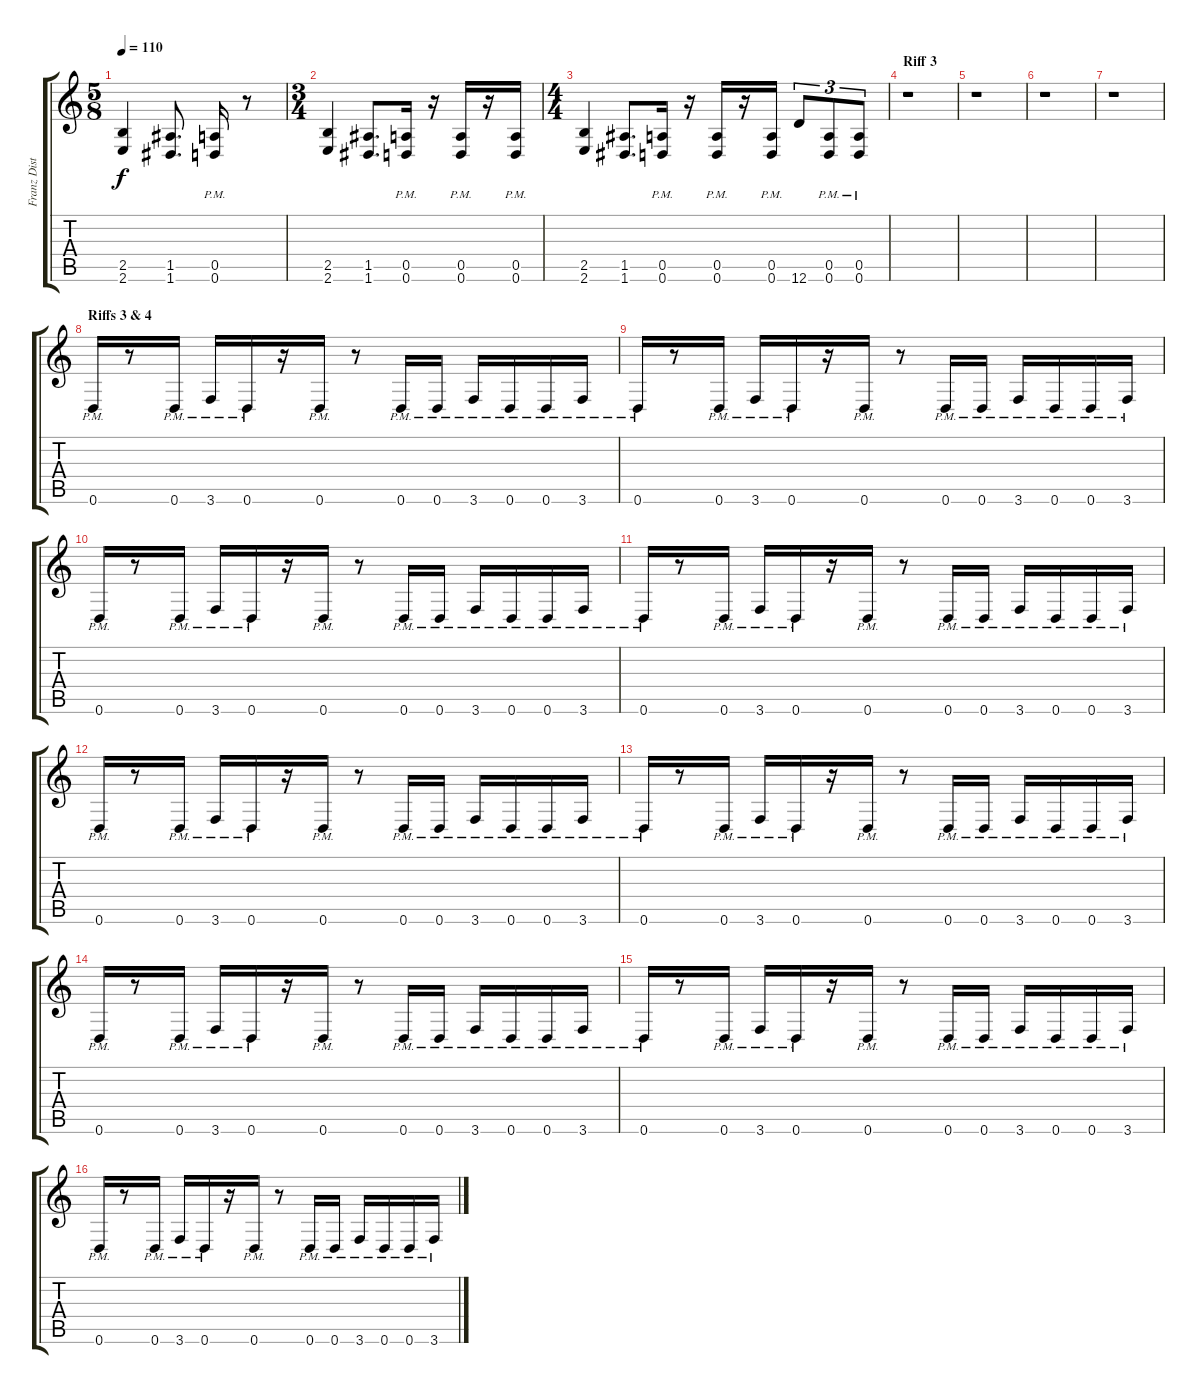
\track ("Franz Distortion" "Franz Dist") {instrument distortionguitar}
\staff {score tabs}
\tuning (E4 B3 G3 D3 A2 D2) {hide}
\ts (5 8)
\tempo 110
\clef g2
\ks c
(2.5 2.6).4{dy f} (1.5 1.6).8{d} (0.5{pm} 0.6{pm}).16 r.8 |
\ts (3 4)
(2.5 2.6).4 (1.5 1.6).8{d} (0.5{pm} 0.6{pm}).16 r.16 (0.5{pm} 0.6{pm}).16 r.16 (0.5{pm} 0.6{pm}).16 |
\ts (4 4)
(2.5 2.6).4 (1.5 1.6).8{d} (0.5{pm} 0.6{pm}).16 r.16 (0.5{pm} 0.6{pm}).16 r.16 (0.5{pm} 0.6{pm}).16 12.6.8{tu (3 2)} (0.5{pm} 0.6{pm}).8{tu (3 2)} (0.5{pm} 0.6{pm}).8{tu (3 2)} |
\section ("" "Riff 3")
r.1 |
r.1 |
r.1 |
r.1 |
\section ("" "Riffs 3 & 4")
0.6{pm}.16 r.8 0.6{pm}.16 3.6{pm}.16 0.6{pm}.16 r.16 0.6{pm}.16 r.8 0.6{pm}.16 0.6{pm}.16 3.6{pm}.16 0.6{pm}.16 0.6{pm}.16 3.6{pm}.16 |
0.6{pm}.16 r.8 0.6{pm}.16 3.6{pm}.16 0.6{pm}.16 r.16 0.6{pm}.16 r.8 0.6{pm}.16 0.6{pm}.16 3.6{pm}.16 0.6{pm}.16 0.6{pm}.16 3.6{pm}.16 |
0.6{pm}.16 r.8 0.6{pm}.16 3.6{pm}.16 0.6{pm}.16 r.16 0.6{pm}.16 r.8 0.6{pm}.16 0.6{pm}.16 3.6{pm}.16 0.6{pm}.16 0.6{pm}.16 3.6{pm}.16 |
0.6{pm}.16 r.8 0.6{pm}.16 3.6{pm}.16 0.6{pm}.16 r.16 0.6{pm}.16 r.8 0.6{pm}.16 0.6{pm}.16 3.6{pm}.16 0.6{pm}.16 0.6{pm}.16 3.6{pm}.16 |
0.6{pm}.16 r.8 0.6{pm}.16 3.6{pm}.16 0.6{pm}.16 r.16 0.6{pm}.16 r.8 0.6{pm}.16 0.6{pm}.16 3.6{pm}.16 0.6{pm}.16 0.6{pm}.16 3.6{pm}.16 |
0.6{pm}.16 r.8 0.6{pm}.16 3.6{pm}.16 0.6{pm}.16 r.16 0.6{pm}.16 r.8 0.6{pm}.16 0.6{pm}.16 3.6{pm}.16 0.6{pm}.16 0.6{pm}.16 3.6{pm}.16 |
0.6{pm}.16 r.8 0.6{pm}.16 3.6{pm}.16 0.6{pm}.16 r.16 0.6{pm}.16 r.8 0.6{pm}.16 0.6{pm}.16 3.6{pm}.16 0.6{pm}.16 0.6{pm}.16 3.6{pm}.16 |
0.6{pm}.16 r.8 0.6{pm}.16 3.6{pm}.16 0.6{pm}.16 r.16 0.6{pm}.16 r.8 0.6{pm}.16 0.6{pm}.16 3.6{pm}.16 0.6{pm}.16 0.6{pm}.16 3.6{pm}.16 |
0.6{pm}.16 r.8 0.6{pm}.16 3.6{pm}.16 0.6{pm}.16 r.16 0.6{pm}.16 r.8 0.6{pm}.16 0.6{pm}.16 3.6{pm}.16 0.6{pm}.16 0.6{pm}.16 3.6{pm}.16
